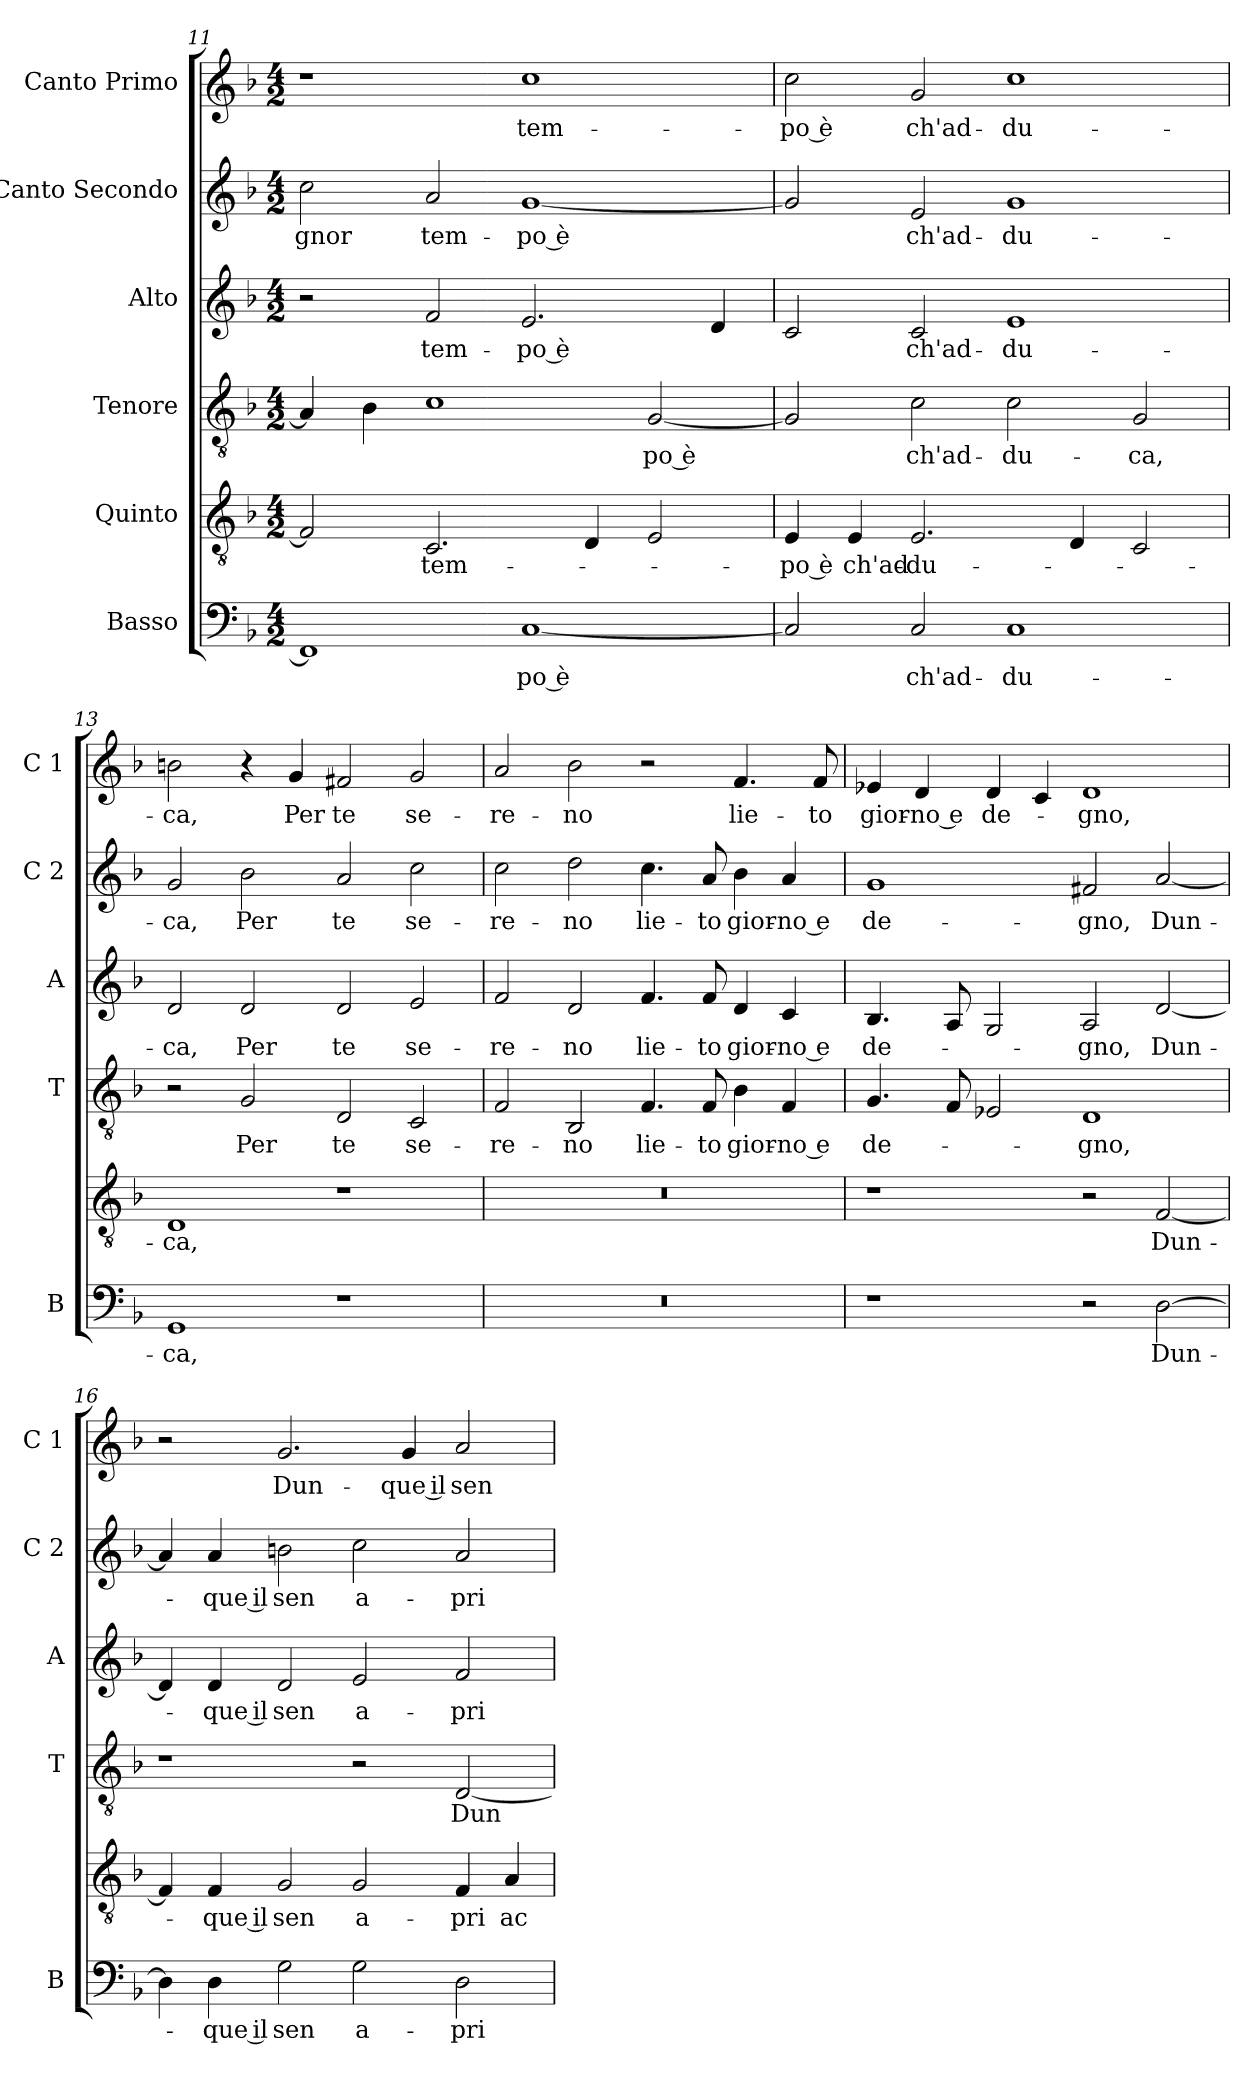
**kern	**text	**kern	**text	**kern	**text	**kern	**text	**kern	**text	**kern	**text
*part6	*part6	*part5	*part5	*part4	*part4	*part3	*part3	*part2	*part2	*part1	*part1
*staff6	*staff6	*staff5	*staff5	*staff4	*staff4	*staff3	*staff3	*staff2	*staff2	*staff1	*staff1
*I"Basso	*	*I"Quinto	*	*I"Tenore	*	*I"Alto	*	*I"Canto Secondo	*	*I"Canto Primo	*
*I'B	*	*	*	*I'T	*	*I'A	*	*I'C 2	*	*I'C 1	*
!!LO:LB:g=z
*clefF4	*	*clefGv2	*	*clefGv2	*	*clefG2	*	*clefG2	*	*clefG2	*
*k[b-]	*	*k[b-]	*	*k[b-]	*	*k[b-]	*	*k[b-]	*	*k[b-]	*
*F:	*	*F:	*	*F:	*	*F:	*	*F:	*	*F:	*
*M4/2	*	*M4/2	*	*M4/2	*	*M4/2	*	*M4/2	*	*M4/2	*
=11	=11	=11	=11	=11	=11	=11	=11	=11	=11	=11	=11
!	!	!	!	!	!	!	!	!	!LO:LY:b	!	!
1FF]	.	2F/]	.	4A/]	.	2r	.	2cc\	-gnor	1r	.
.	.	.	.	4B-\	.	.	.	.	.	.	.
!	!	!	!LO:LY:b	!	!	!	!LO:LY:b	!	!LO:LY:b	!	!
.	.	2.C/	tem-	1c	.	2f/	tem-	2a/	tem-	.	.
!	!LO:LY:b	!	!	!	!	!	!LO:LY:b	!	!LO:LY:b	!	!LO:LY:b
[1C	-po è	.	.	.	.	2.e/	-po è	[1g	-po è	1cc	tem-
.	.	4D/	.	.	.	.	.	.	.	.	.
!	!	!	!	!	!LO:LY:b	!	!	!	!	!	!
.	.	2E/	.	[2G/	-po è	.	.	.	.	.	.
.	.	.	.	.	.	4d/	.	.	.	.	.
=12	=12	=12	=12	=12	=12	=12	=12	=12	=12	=12	=12
!	!	!	!LO:LY:b	!	!	!	!	!	!	!	!LO:LY:b
2C/]	.	4E/	-po è	2G/]	.	2c/	.	2g/]	.	2cc\	-po è
!	!	!	!LO:LY:b	!	!	!	!	!	!	!	!
.	.	4E/	ch'ad-	.	.	.	.	.	.	.	.
!	!LO:LY:b	!	!LO:LY:b	!	!LO:LY:b	!	!LO:LY:b	!	!LO:LY:b	!	!LO:LY:b
2C/	ch'ad-	2.E/	-du-	2c\	ch'ad-	2c/	ch'ad-	2e/	ch'ad-	2g/	ch'ad-
!	!LO:LY:b	!	!	!	!LO:LY:b	!	!LO:LY:b	!	!LO:LY:b	!	!LO:LY:b
1C	-du-	.	.	2c\	-du-	1e	-du-	1g	-du-	1cc	-du-
.	.	4D/	.	.	.	.	.	.	.	.	.
!	!	!	!	!	!LO:LY:b	!	!	!	!	!	!
.	.	2C/	.	2G/	-ca,	.	.	.	.	.	.
=13	=13	=13	=13	=13	=13	=13	=13	=13	=13	=13	=13
!	!LO:LY:b	!	!LO:LY:b	!	!	!	!LO:LY:b	!	!LO:LY:b	!	!LO:LY:b
1GG	-ca,	1D	-ca,	2r	.	2d/	-ca,	2g/	-ca,	2bn\	-ca,
!	!	!	!	!	!LO:LY:b	!	!LO:LY:b	!	!LO:LY:b	!	!
.	.	.	.	2G/	Per	2d/	Per	2b-\	Per	4r	.
!	!	!	!	!	!	!	!	!	!	!	!LO:LY:b
.	.	.	.	.	.	.	.	.	.	4g/	Per
!	!	!	!	!	!LO:LY:b	!	!LO:LY:b	!	!LO:LY:b	!	!LO:LY:b
1r	.	1r	.	2D/	te	2d/	te	2a/	te	2f#X/	te
!	!	!	!	!	!LO:LY:b	!	!LO:LY:b	!	!LO:LY:b	!	!LO:LY:b
.	.	.	.	2C/	se-	2e/	se-	2cc\	se-	2g/	se-
=14	=14	=14	=14	=14	=14	=14	=14	=14	=14	=14	=14
!	!	!	!	!	!LO:LY:b	!	!LO:LY:b	!	!LO:LY:b	!	!LO:LY:b
0r	.	0r	.	2F/	-re-	2f/	-re-	2cc\	-re-	2a/	-re-
!	!	!	!	!	!LO:LY:b	!	!LO:LY:b	!	!LO:LY:b	!	!LO:LY:b
.	.	.	.	2BB-/	-no	2d/	-no	2dd\	-no	2b-\	-no
!	!	!	!	!	!LO:LY:b	!	!LO:LY:b	!	!LO:LY:b	!	!
.	.	.	.	4.F/	lie-	4.f/	lie-	4.cc\	lie-	2r	.
!	!	!	!	!	!LO:LY:b	!	!LO:LY:b	!	!LO:LY:b	!	!
.	.	.	.	8F/	-to	8f/	-to	8a/	-to	.	.
!	!	!	!	!	!LO:LY:b	!	!LO:LY:b	!	!LO:LY:b	!	!LO:LY:b
.	.	.	.	4B-\	gior-	4d/	gior-	4b-\	gior-	4.f/	lie-
!	!	!	!	!	!LO:LY:b	!	!LO:LY:b	!	!LO:LY:b	!	!
.	.	.	.	4F/	-no e	4c/	-no e	4a/	-no e	.	.
!	!	!	!	!	!	!	!	!	!	!	!LO:LY:b
.	.	.	.	.	.	.	.	.	.	8f/	-to
=15	=15	=15	=15	=15	=15	=15	=15	=15	=15	=15	=15
!	!	!	!	!	!LO:LY:b	!	!LO:LY:b	!	!LO:LY:b	!	!LO:LY:b
1r	.	1r	.	4.G/	de-	4.B-/	de-	1g	de-	4e-X/	gior-
!	!	!	!	!	!	!	!	!	!	!	!LO:LY:b
.	.	.	.	.	.	.	.	.	.	4d/	-no e
.	.	.	.	8F/	.	8A/	.	.	.	.	.
!	!	!	!	!	!	!	!	!	!	!	!LO:LY:b
.	.	.	.	2E-X/	.	2G/	.	.	.	4d/	de-
.	.	.	.	.	.	.	.	.	.	4c/	.
!	!	!	!	!	!LO:LY:b	!	!LO:LY:b	!	!LO:LY:b	!	!LO:LY:b
2r	.	2r	.	1D	-gno,	2A/	-gno,	2f#X/	-gno,	1d	-gno,
!	!LO:LY:b	!	!LO:LY:b	!	!	!	!LO:LY:b	!	!LO:LY:b	!	!
[2D\	Dun-	[2F/	Dun-	.	.	[2d/	Dun-	[2a/	Dun-	.	.
!!LO:PB:g=z
=16	=16	=16	=16	=16	=16	=16	=16	=16	=16	=16	=16
4D\]	.	4F/]	.	1r	.	4d/]	.	4a/]	.	2r	.
!	!LO:LY:b	!	!LO:LY:b	!	!	!	!LO:LY:b	!	!LO:LY:b	!	!
4D\	-que il	4F/	-que il	.	.	4d/	-que il	4a/	-que il	.	.
!	!LO:LY:b	!	!LO:LY:b	!	!	!	!LO:LY:b	!	!LO:LY:b	!	!LO:LY:b
2G\	sen	2G/	sen	.	.	2d/	sen	2bn\	sen	2.g/	Dun-
!	!LO:LY:b	!	!LO:LY:b	!	!	!	!LO:LY:b	!	!LO:LY:b	!	!
2G\	a-	2G/	a-	2r	.	2e/	a-	2cc\	a-	.	.
!	!	!	!	!	!	!	!	!	!	!	!LO:LY:b
.	.	.	.	.	.	.	.	.	.	4g/	-que il
!	!LO:LY:b	!	!LO:LY:b	!	!LO:LY:b	!	!LO:LY:b	!	!LO:LY:b	!	!LO:LY:b
2D\	-pri	4F/	-pri	[2D/	Dun-	2f/	-pri	2a/	-pri	2a/	sen
!	!	!	!LO:LY:b	!	!	!	!	!	!	!	!
.	.	4A/	ac-	.	.	.	.	.	.	.	.
=	=	=	=	=	=	=	=	=	=	=	=
*-	*-	*-	*-	*-	*-	*-	*-	*-	*-	*-	*-
